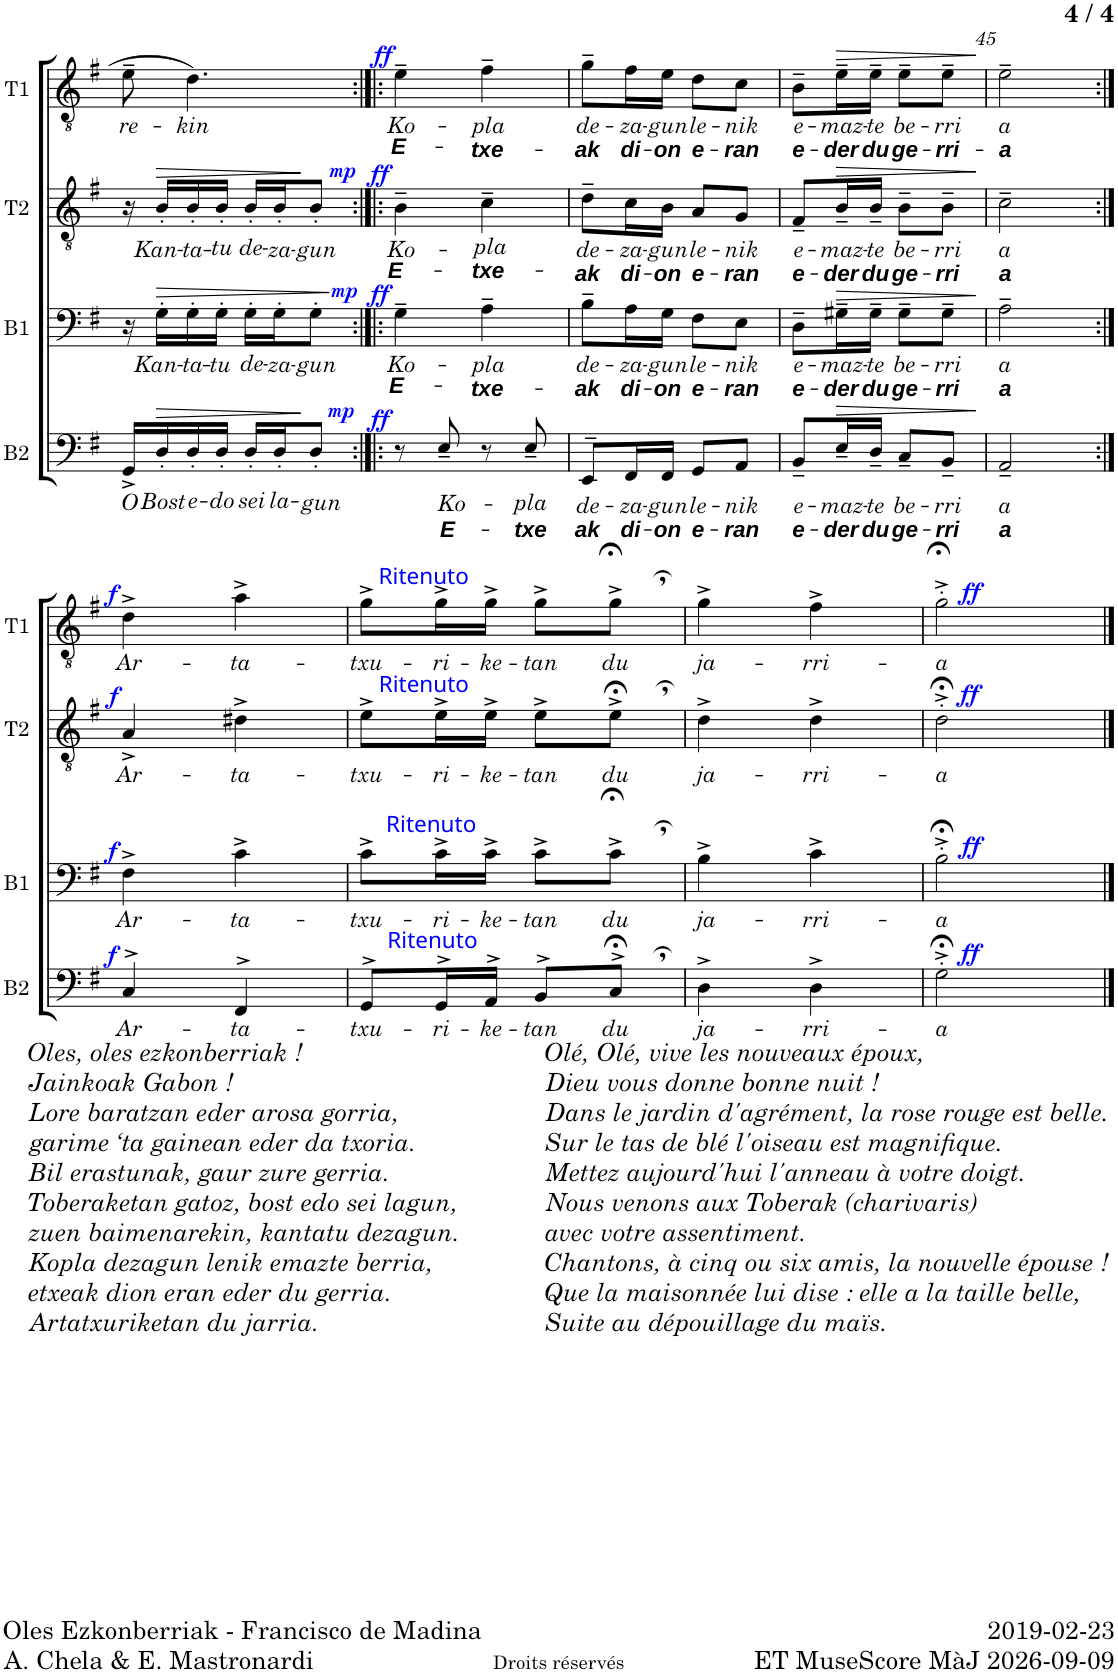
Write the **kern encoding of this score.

**kern	**text	**text	**dynam	**kern	**text	**text	**dynam	**kern	**text	**text	**dynam	**kern	**text	**text	**dynam
*part4	*part4	*part4	*part4	*part3	*part3	*part3	*part3	*part2	*part2	*part2	*part2	*part1	*part1	*part1	*part1
*staff4	*staff4	*staff4	*staff4	*staff3	*staff3	*staff3	*staff3	*staff2	*staff2	*staff2	*staff2	*staff1	*staff1	*staff1	*staff1
*I"Basse	*	*	*	*I"Baryton	*	*	*	*I"Ténor 2	*	*	*	*I"Ténor 1	*	*	*
*I'B2	*	*	*	*I'B1	*	*	*	*I'T2	*	*	*	*I'T1	*	*	*
!!LO:PB:g=z
*clefF4	*	*	*	*clefF4	*	*	*	*clefGv2	*	*	*	*clefGv2	*	*	*
*k[f#]	*	*	*	*k[f#]	*	*	*	*k[f#]	*	*	*	*k[f#]	*	*	*
*M2/4	*	*	*	*M2/4	*	*	*	*M2/4	*	*	*	*M2/4	*	*	*
=41	=41	=41	=41	=41	=41	=41	=41	=41	=41	=41	=41	=41	=41	=41	=41
!	!LO:LY:b	!	!	!	!	!	!	!	!	!	!	!	!LO:LY:b	!	!
16GG^/LL	O	.	.	16r	.	.	.	16r	.	.	.	8e~\	re-	.	.
!	!LO:LY:b	!	!LO:HP:b	!	!LO:LY:b	!	!LO:HP:b	!	!LO:LY:b	!	!LO:HP:b	!	!	!	!
16D'/	Bost	.	>	16G'\LL	Kan-	.	>	16B'/LL	Kan-	.	>	.	.	.	.
!	!LO:LY:b	!	!	!	!LO:LY:b	!	!	!	!LO:LY:b	!	!	!	!LO:LY:b	!	!
16D'/	e-	.	.	16G'\	-ta-	.	.	16B'/	-ta-	.	.	4.d\	-kin	.	.
!	!LO:LY:b	!	!	!	!LO:LY:b	!	!	!	!LO:LY:b	!	!	!	!	!	!
16D'/JJ	-do	.	.	16G'\JJ	-tu	.	.	16B'/JJ	-tu	.	.	.	.	.	.
!	!LO:LY:b	!	!	!	!LO:LY:b	!	!	!	!LO:LY:b	!	!	!	!	!	!
16D'/LL	sei	.	.	16G'\LL	de-	.	.	16B'/LL	de-	.	.	.	.	.	.
!	!LO:LY:b	!	!	!	!LO:LY:b	!	!	!	!LO:LY:b	!	!	!	!	!	!
16D'/J	la-	.	.	16G'\J	-za-	.	.	16B'/J	-za-	.	.	.	.	.	.
!	!LO:LY:b	!	!LO:DY:n=1:a	!	!LO:LY:b	!	!LO:DY:n=1:a	!	!LO:LY:b	!	!LO:DY:n=1:a	!	!	!	!
8D'/J	-gun	.	] mp	8G'\J	-gun	.	] mp	8B'/J	-gun	.	] mp	.	.	.	.
=42:|!|:	=42:|!|:	=42:|!|:	=42:|!|:	=42:|!|:	=42:|!|:	=42:|!|:	=42:|!|:	=42:|!|:	=42:|!|:	=42:|!|:	=42:|!|:	=42:|!|:	=42:|!|:	=42:|!|:	=42:|!|:
!	!	!	!LO:DY:a	!	!LO:LY:b	!LO:LY:b	!LO:DY:a	!	!LO:LY:b	!LO:LY:b	!LO:DY:a	!	!LO:LY:b	!LO:LY:b	!LO:DY:a
8r	.	.	ff	4G~\	Ko-	E-	ff	4B~\	Ko-	E-	ff	4e~\	Ko-	E-	ff
!	!LO:LY:b	!LO:LY:b	!	!	!	!	!	!	!	!	!	!	!	!	!
8E~/	Ko-	E-	.	.	.	.	.	.	.	.	.	.	.	.	.
!	!	!	!	!	!LO:LY:b	!LO:LY:b	!	!	!LO:LY:b	!LO:LY:b	!	!	!LO:LY:b	!LO:LY:b	!
8r	.	.	.	4A~\	-pla	-txe-	.	4c~\	-pla	-txe-	.	4f#~\	-pla	-txe-	.
!	!LO:LY:b	!LO:LY:b	!	!	!	!	!	!	!	!	!	!	!	!	!
8E~/	-pla	-txe	.	.	.	.	.	.	.	.	.	.	.	.	.
=43	=43	=43	=43	=43	=43	=43	=43	=43	=43	=43	=43	=43	=43	=43	=43
!	!LO:LY:b	!LO:LY:b	!	!	!LO:LY:b	!LO:LY:b	!	!	!LO:LY:b	!LO:LY:b	!	!	!LO:LY:b	!LO:LY:b	!
8EE~>/L	de-	-ak	.	8B~\L	de-	-ak	.	8d~\L	de-	-ak	.	8g~\L	de-	-ak	.
!	!LO:LY:b	!LO:LY:b	!	!	!LO:LY:b	!LO:LY:b	!	!	!LO:LY:b	!LO:LY:b	!	!	!LO:LY:b	!LO:LY:b	!
16FF#/L	-za-	di-	.	16A\L	-za-	di-	.	16c\L	-za-	di-	.	16f#\L	-za-	di-	.
!	!LO:LY:b	!LO:LY:b	!	!	!LO:LY:b	!LO:LY:b	!	!	!LO:LY:b	!LO:LY:b	!	!	!LO:LY:b	!LO:LY:b	!
16FF#/JJ	-gun	-on	.	16G\JJ	-gun	-on	.	16B\JJ	-gun	-on	.	16e\JJ	-gun	-on	.
!	!LO:LY:b	!LO:LY:b	!	!	!LO:LY:b	!LO:LY:b	!	!	!LO:LY:b	!LO:LY:b	!	!	!LO:LY:b	!LO:LY:b	!
8GG/L	le-	e-	.	8F#\L	le-	e-	.	8A/L	le-	e-	.	8d\L	le-	e-	.
!	!LO:LY:b	!LO:LY:b	!	!	!LO:LY:b	!LO:LY:b	!	!	!LO:LY:b	!LO:LY:b	!	!	!LO:LY:b	!LO:LY:b	!
8AA/J	-nik	-ran	.	8E\J	-nik	-ran	.	8G/J	-nik	-ran	.	8c\J	-nik	-ran	.
=44	=44	=44	=44	=44	=44	=44	=44	=44	=44	=44	=44	=44	=44	=44	=44
!	!LO:LY:b	!LO:LY:b	!	!	!LO:LY:b	!LO:LY:b	!	!	!LO:LY:b	!LO:LY:b	!	!	!LO:LY:b	!LO:LY:b	!
8BB~/L	e-	e-	.	8D~\L	e-	e-	.	8F#~/L	e-	e-	.	8B~\L	e-	e-	.
!	!LO:LY:b	!LO:LY:b	!LO:HP:b	!	!LO:LY:b	!LO:LY:b	!LO:HP:b	!	!LO:LY:b	!LO:LY:b	!LO:HP:b	!	!LO:LY:b	!LO:LY:b	!LO:HP:b
16E~/L	-maz-	-der	>	16G#X~\L	-maz-	-der	>	16B~/L	-maz-	-der	>	16e~\L	-maz-	-der	>
!	!LO:LY:b	!LO:LY:b	!	!	!LO:LY:b	!LO:LY:b	!	!	!LO:LY:b	!LO:LY:b	!	!	!LO:LY:b	!LO:LY:b	!
16D~/JJ	-te	du	.	16G#~\JJ	-te	du	.	16B~/JJ	-te	du	.	16e~\JJ	-te	du	.
!	!LO:LY:b	!LO:LY:b	!	!	!LO:LY:b	!LO:LY:b	!	!	!LO:LY:b	!LO:LY:b	!	!	!LO:LY:b	!LO:LY:b	!
8C~/L	be-	ge-	.	8G#~\L	be-	ge-	.	8B~\L	be-	ge-	.	8e~\L	be-	ge-	.
!	!LO:LY:b	!LO:LY:b	!	!	!LO:LY:b	!LO:LY:b	!	!	!LO:LY:b	!LO:LY:b	!	!	!LO:LY:b	!LO:LY:b	!
8BB~/J	-rri	-rri	.	8G#~\J	-rri	-rri	.	8B~\J	-rri	-rri	.	8e~\J	-rri	-rri-	.
.	.	.	]	.	.	.	]	.	.	.	]	.	.	.	]
=45	=45	=45	=45	=45	=45	=45	=45	=45	=45	=45	=45	=45	=45	=45	=45
!	!LO:LY:b	!LO:LY:b	!	!	!LO:LY:b	!LO:LY:b	!	!	!LO:LY:b	!LO:LY:b	!	!	!LO:LY:b	!LO:LY:b	!
2AA~/	a	-a	.	2A~\	a	-a	.	2c~\	a	-a	.	2e~\	a	-a	.
!!LO:LB:g=z
=46:|!	=46:|!	=46:|!	=46:|!	=46:|!	=46:|!	=46:|!	=46:|!	=46:|!	=46:|!	=46:|!	=46:|!	=46:|!	=46:|!	=46:|!	=46:|!
!	!LO:LY:b	!	!LO:DY:a	!	!LO:LY:b	!	!LO:DY:a	!	!LO:LY:b	!	!LO:DY:a	!	!LO:LY:b	!	!LO:DY:a
4C^>/	Ar-	.	f	4F#^\	Ar-	.	f	4A^/	Ar-	.	f	4d^\	Ar-	.	f
!	!LO:LY:b	!	!	!	!LO:LY:b	!	!	!	!LO:LY:b	!	!	!	!LO:LY:b	!	!
4FF#^>/	-ta-	.	.	4c^\	-ta-	.	.	4d#X^\	-ta-	.	.	4a^\	ta-	.	.
=47	=47	=47	=47	=47	=47	=47	=47	=47	=47	=47	=47	=47	=47	=47	=47
!	!LO:LY:b	!	!	!	!LO:LY:b	!	!	!	!LO:LY:b	!	!	!	!LO:LY:b	!	!
8GG^>/L	-txu-	.	.	8c^\L	-txu-	.	.	8e^\L	-txu-	.	.	8g^\L	-txu-	.	.
!	!	!	!	!	!	!	!	!	!	!	!	!LO:TX:a:color=#0000FF:t=Ritenuto	!	!	!
!	!	!	!	!	!	!	!	!LO:TX:a:color=#0000FF:t=Ritenuto	!	!	!	!	!	!	!
!	!	!	!	!LO:TX:a:color=#0000FF:t=Ritenuto	!	!	!	!	!	!	!	!	!	!	!
!LO:TX:a:color=#0000FF:t=Ritenuto	!	!	!	!	!	!	!	!	!	!	!	!	!	!	!
!	!LO:LY:b	!	!	!	!LO:LY:b	!	!	!	!LO:LY:b	!	!	!	!LO:LY:b	!	!
16GG^>/L	-ri-	.	.	16c^\L	-ri-	.	.	16e^\L	-ri-	.	.	16g^\L	-ri-	.	.
!	!LO:LY:b	!	!	!	!LO:LY:b	!	!	!	!LO:LY:b	!	!	!	!LO:LY:b	!	!
16AA^>/JJ	-ke-	.	.	16c^\JJ	-ke-	.	.	16e^\JJ	-ke-	.	.	16g^\JJ	-ke-	.	.
!	!LO:LY:b	!	!	!	!LO:LY:b	!	!	!	!LO:LY:b	!	!	!	!LO:LY:b	!	!
8BB^>/L	-tan	.	.	8c^\L	-tan	.	.	8e^\L	-tan	.	.	8g^\L	-tan	.	.
!	!LO:LY:b	!	!	!	!LO:LY:b	!	!	!	!LO:LY:b	!	!	!	!LO:LY:b	!	!
8C;<^>,/J	du	.	.	8c;<^,\J	du	.	.	8e;<^,\J	du	.	.	8g;<^,\J	du	.	.
=48	=48	=48	=48	=48	=48	=48	=48	=48	=48	=48	=48	=48	=48	=48	=48
!	!LO:LY:b	!	!	!	!LO:LY:b	!	!	!	!LO:LY:b	!	!	!	!LO:LY:b	!	!
4D^\	ja-	.	.	4B^\	ja-	.	.	4d^\	ja-	.	.	4g^\	ja-	.	.
!	!LO:LY:b	!	!	!	!LO:LY:b	!	!	!	!LO:LY:b	!	!	!	!LO:LY:b	!	!
4D^\	-rri-	.	.	4c^\	-rri-	.	.	4d^\	-rri-	.	.	4f#^\	-rri-	.	.
=49	=49	=49	=49	=49	=49	=49	=49	=49	=49	=49	=49	=49	=49	=49	=49
!	!LO:LY:b	!	!LO:DY:a	!	!LO:LY:b	!	!LO:DY:a	!	!LO:LY:b	!	!LO:DY:a	!	!LO:LY:b	!	!LO:DY:a
2G;<'^\	-a	.	ff	2B;<'^\	-a	.	ff	2d;<'^\	-a	.	ff	2g;<'^\	-a	.	ff
==	==	==	==	==	==	==	==	==	==	==	==	==	==	==	==
*-	*-	*-	*-	*-	*-	*-	*-	*-	*-	*-	*-	*-	*-	*-	*-
